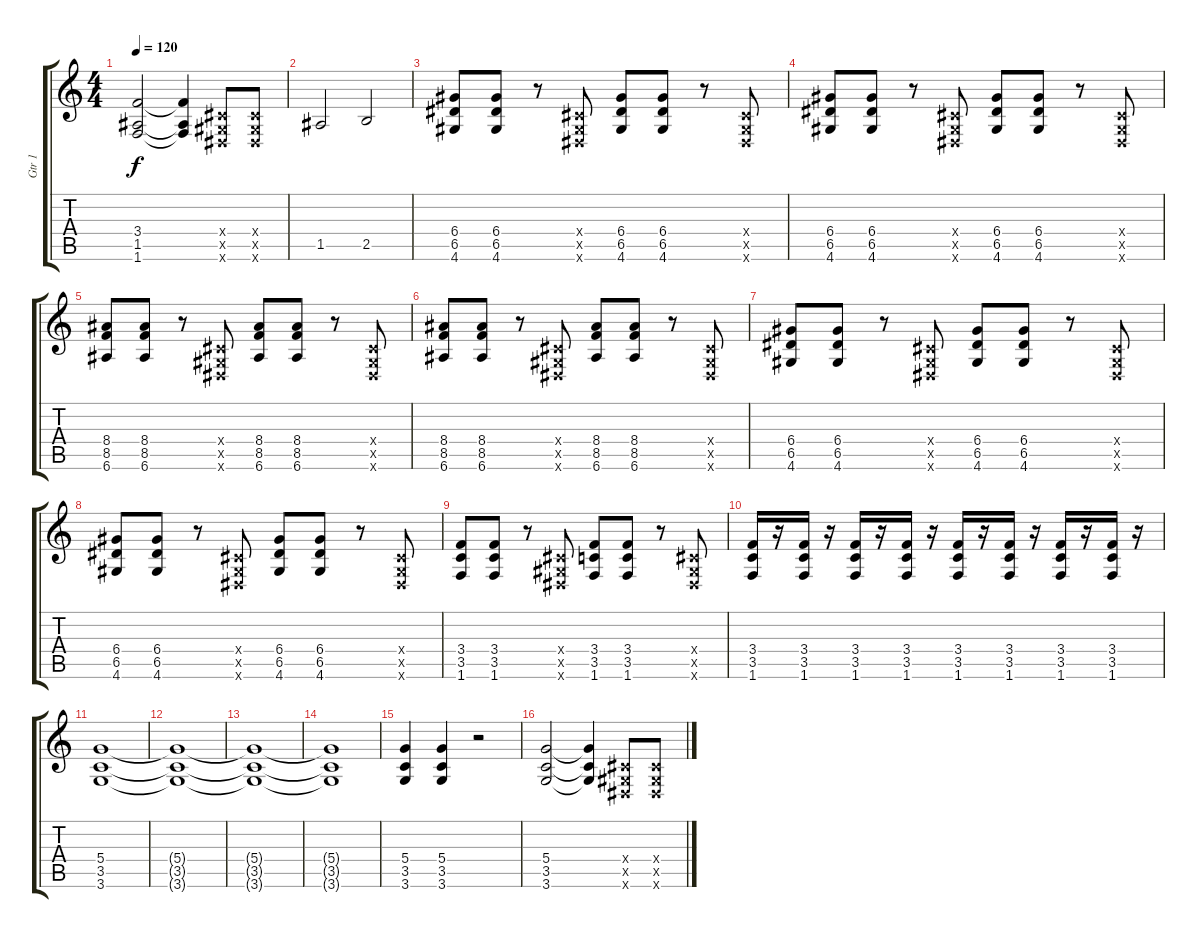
\track ("Gtr 1" "Gtr 1") {instrument distortionguitar}
\staff {score tabs}
\tuning (E4 B3 G3 D3 A2 E2) {hide}
\ts (4 4)
\tempo 120
\clef g2
\ks c
(3.4 1.5 1.6).2{dy f} (3.4{t} 1.5{t} 1.6{t}).4 (-1.4{x} -1.5{x} -1.6{x}).8 (-1.4{x} -1.5{x} -1.6{x}).8 |
1.5.2 2.5.2 |
(6.4 6.5 4.6).8 (6.4 6.5 4.6).8 r.8 (-1.4{x} -1.5{x} -1.6{x}).8 (6.4 6.5 4.6).8 (6.4 6.5 4.6).8 r.8 (-1.4{x} -1.5{x} -1.6{x}).8 |
(6.4 6.5 4.6).8 (6.4 6.5 4.6).8 r.8 (-1.4{x} -1.5{x} -1.6{x}).8 (6.4 6.5 4.6).8 (6.4 6.5 4.6).8 r.8 (-1.4{x} -1.5{x} -1.6{x}).8 |
(8.4 8.5 6.6).8 (8.4 8.5 6.6).8 r.8 (-1.4{x} -1.5{x} -1.6{x}).8 (8.4 8.5 6.6).8 (8.4 8.5 6.6).8 r.8 (-1.4{x} -1.5{x} -1.6{x}).8 |
(8.4 8.5 6.6).8 (8.4 8.5 6.6).8 r.8 (-1.4{x} -1.5{x} -1.6{x}).8 (8.4 8.5 6.6).8 (8.4 8.5 6.6).8 r.8 (-1.4{x} -1.5{x} -1.6{x}).8 |
(6.4 6.5 4.6).8 (6.4 6.5 4.6).8 r.8 (-1.4{x} -1.5{x} -1.6{x}).8 (6.4 6.5 4.6).8 (6.4 6.5 4.6).8 r.8 (-1.4{x} -1.5{x} -1.6{x}).8 |
(6.4 6.5 4.6).8 (6.4 6.5 4.6).8 r.8 (-1.4{x} -1.5{x} -1.6{x}).8 (6.4 6.5 4.6).8 (6.4 6.5 4.6).8 r.8 (-1.4{x} -1.5{x} -1.6{x}).8 |
(3.4 3.5 1.6).8 (3.4 3.5 1.6).8 r.8 (-1.4{x} -1.5{x} -1.6{x}).8 (3.4 3.5 1.6).8 (3.4 3.5 1.6).8 r.8 (-1.4{x} -1.5{x} -1.6{x}).8 |
(3.4 3.5 1.6).16 r.16 (3.4 3.5 1.6).16 r.16 (3.4 3.5 1.6).16 r.16 (3.4 3.5 1.6).16 r.16 (3.4 3.5 1.6).16 r.16 (3.4 3.5 1.6).16 r.16 (3.4 3.5 1.6).16 r.16 (3.4 3.5 1.6).16 r.16 |
(5.4 3.5 3.6).1 |
(5.4{t} 3.5{t} 3.6{t}).1 |
(5.4{t} 3.5{t} 3.6{t}).1 |
(5.4{t} 3.5{t} 3.6{t}).1 |
(5.4 3.5 3.6).4 (5.4 3.5 3.6).4 r.2 |
(5.4 3.5 3.6).2 (5.4{t} 3.5{t} 3.6{t}).4 (-1.4{x} -1.5{x} -1.6{x}).8 (-1.4{x} -1.5{x} -1.6{x}).8
